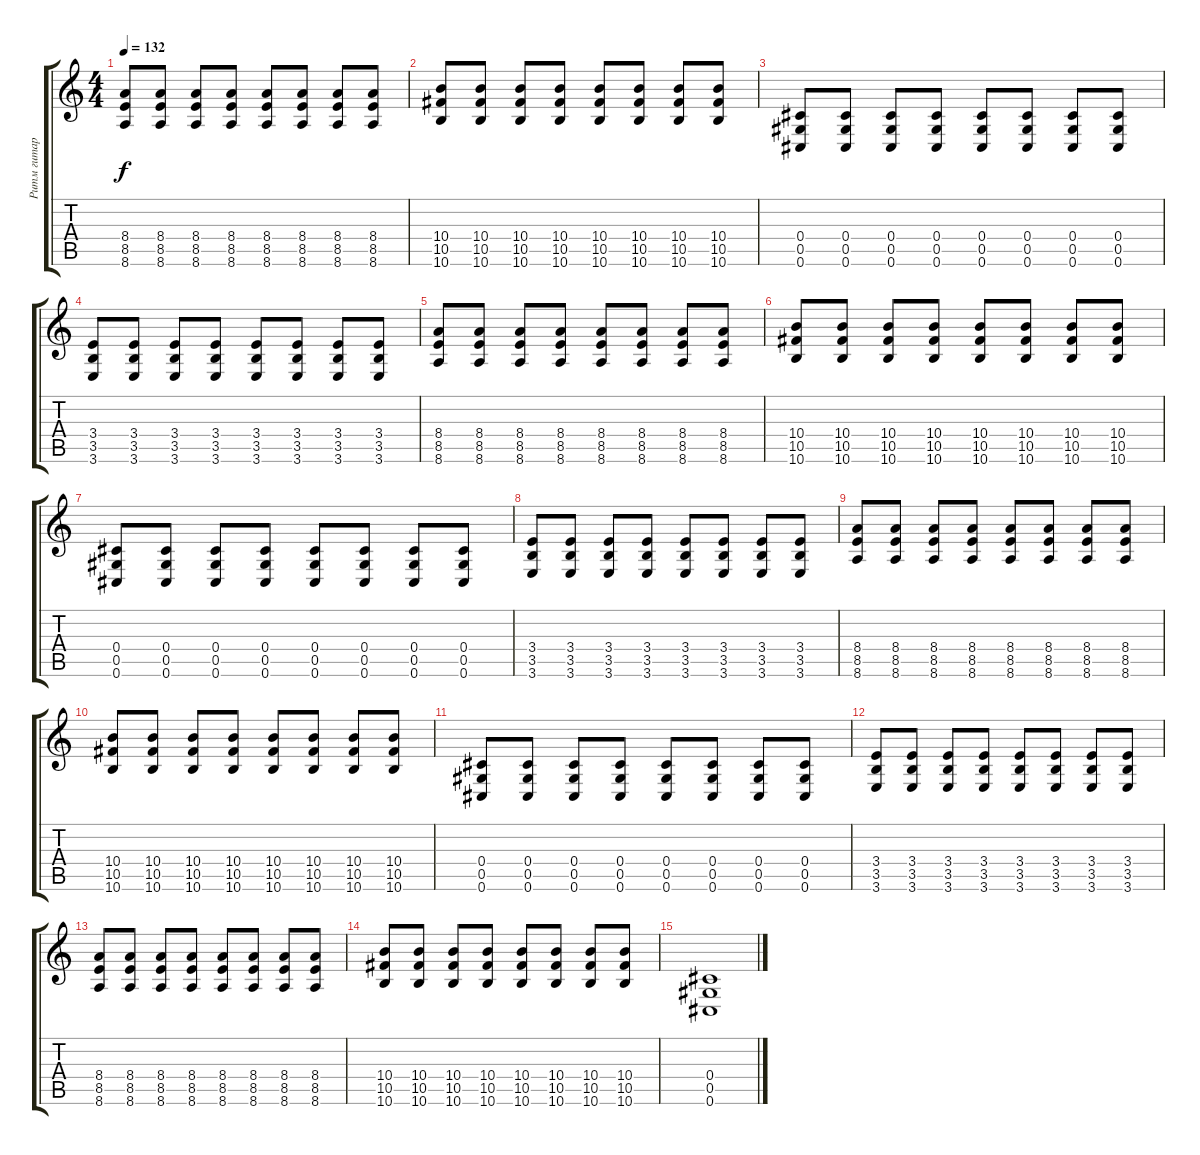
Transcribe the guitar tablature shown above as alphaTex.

\track ("Ритм гитара" "Ритм гитар") {instrument distortionguitar}
\staff {score tabs}
\tuning (Eb4 Bb3 Gb3 Db3 Ab2 Db2) {hide}
\ts (4 4)
\tempo 132
\clef g2
\ks c
(8.4 8.5 8.6).8{dy f} (8.4 8.5 8.6).8 (8.4 8.5 8.6).8 (8.4 8.5 8.6).8 (8.4 8.5 8.6).8 (8.4 8.5 8.6).8 (8.4 8.5 8.6).8 (8.4 8.5 8.6).8 |
(10.4 10.5 10.6).8 (10.4 10.5 10.6).8 (10.4 10.5 10.6).8 (10.4 10.5 10.6).8 (10.4 10.5 10.6).8 (10.4 10.5 10.6).8 (10.4 10.5 10.6).8 (10.4 10.5 10.6).8 |
(0.4 0.5 0.6).8 (0.4 0.5 0.6).8 (0.4 0.5 0.6).8 (0.4 0.5 0.6).8 (0.4 0.5 0.6).8 (0.4 0.5 0.6).8 (0.4 0.5 0.6).8 (0.4 0.5 0.6).8 |
(3.4 3.5 3.6).8 (3.4 3.5 3.6).8 (3.4 3.5 3.6).8 (3.4 3.5 3.6).8 (3.4 3.5 3.6).8 (3.4 3.5 3.6).8 (3.4 3.5 3.6).8 (3.4 3.5 3.6).8 |
(8.4 8.5 8.6).8 (8.4 8.5 8.6).8 (8.4 8.5 8.6).8 (8.4 8.5 8.6).8 (8.4 8.5 8.6).8 (8.4 8.5 8.6).8 (8.4 8.5 8.6).8 (8.4 8.5 8.6).8 |
(10.4 10.5 10.6).8 (10.4 10.5 10.6).8 (10.4 10.5 10.6).8 (10.4 10.5 10.6).8 (10.4 10.5 10.6).8 (10.4 10.5 10.6).8 (10.4 10.5 10.6).8 (10.4 10.5 10.6).8 |
(0.4 0.5 0.6).8 (0.4 0.5 0.6).8 (0.4 0.5 0.6).8 (0.4 0.5 0.6).8 (0.4 0.5 0.6).8 (0.4 0.5 0.6).8 (0.4 0.5 0.6).8 (0.4 0.5 0.6).8 |
(3.4 3.5 3.6).8 (3.4 3.5 3.6).8 (3.4 3.5 3.6).8 (3.4 3.5 3.6).8 (3.4 3.5 3.6).8 (3.4 3.5 3.6).8 (3.4 3.5 3.6).8 (3.4 3.5 3.6).8 |
(8.4 8.5 8.6).8 (8.4 8.5 8.6).8 (8.4 8.5 8.6).8 (8.4 8.5 8.6).8 (8.4 8.5 8.6).8 (8.4 8.5 8.6).8 (8.4 8.5 8.6).8 (8.4 8.5 8.6).8 |
(10.4 10.5 10.6).8 (10.4 10.5 10.6).8 (10.4 10.5 10.6).8 (10.4 10.5 10.6).8 (10.4 10.5 10.6).8 (10.4 10.5 10.6).8 (10.4 10.5 10.6).8 (10.4 10.5 10.6).8 |
(0.4 0.5 0.6).8 (0.4 0.5 0.6).8 (0.4 0.5 0.6).8 (0.4 0.5 0.6).8 (0.4 0.5 0.6).8 (0.4 0.5 0.6).8 (0.4 0.5 0.6).8 (0.4 0.5 0.6).8 |
(3.4 3.5 3.6).8 (3.4 3.5 3.6).8 (3.4 3.5 3.6).8 (3.4 3.5 3.6).8 (3.4 3.5 3.6).8 (3.4 3.5 3.6).8 (3.4 3.5 3.6).8 (3.4 3.5 3.6).8 |
(8.4 8.5 8.6).8 (8.4 8.5 8.6).8 (8.4 8.5 8.6).8 (8.4 8.5 8.6).8 (8.4 8.5 8.6).8 (8.4 8.5 8.6).8 (8.4 8.5 8.6).8 (8.4 8.5 8.6).8 |
(10.4 10.5 10.6).8 (10.4 10.5 10.6).8 (10.4 10.5 10.6).8 (10.4 10.5 10.6).8 (10.4 10.5 10.6).8 (10.4 10.5 10.6).8 (10.4 10.5 10.6).8 (10.4 10.5 10.6).8 |
(0.4 0.5 0.6).1{balance 4}
